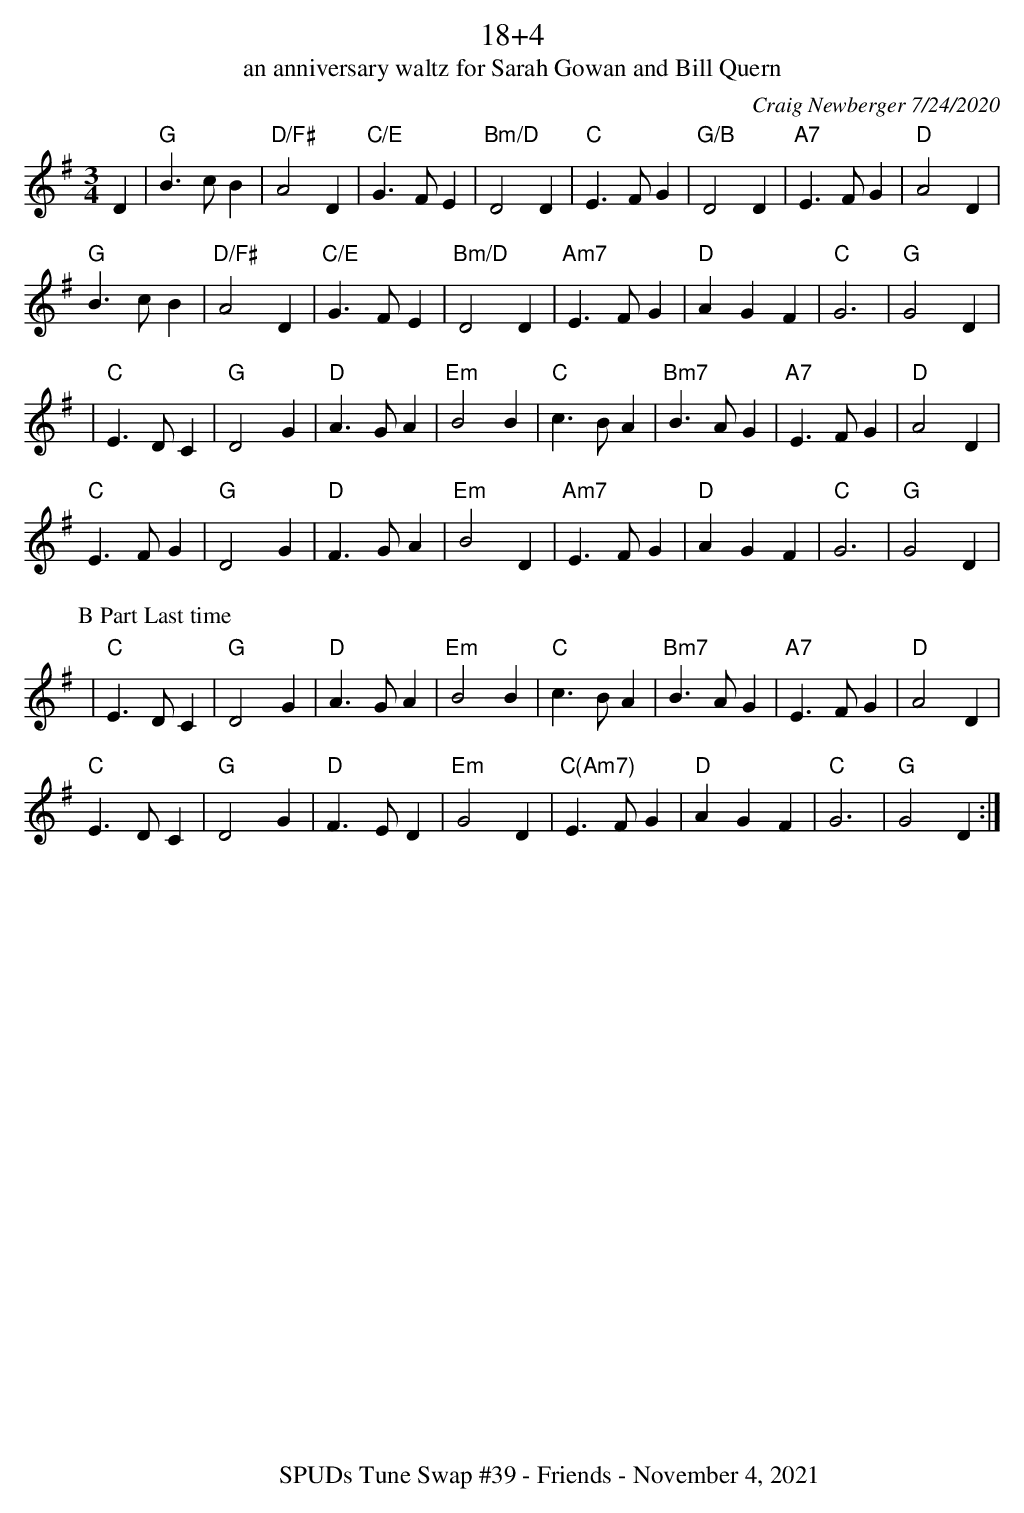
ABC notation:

X:1
T:18+4
T:an anniversary waltz for Sarah Gowan and Bill Quern
C:Craig Newberger 7/24/2020
M:3/4
L:1/8
K:G
D2|"G"B3cB2|"D/F#"A4D2|"C/E"G3FE2|"Bm/D"D4D2|"C"E3FG2|"G/B"D4D2|"A7"E3FG2|"D"A4D2|
"G"B3cB2|"D/F#"A4D2|"C/E"G3FE2|"Bm/D"D4D2|"Am7"E3FG2|"D"A2G2F2|"C"G6|"G"G4D2|
|"C"E3DC2|"G"D4G2|"D"A3GA2|"Em"B4B2|"C"c3BA2|"Bm7"B3AG2|"A7"E3FG2|"D"A4D2|
"C"E3FG2|"G"D4G2|"D"F3GA2|"Em"B4D2|"Am7"E3FG2|"D"A2G2F2|"C"G6|"G"G4D2|
P:B Part Last time
|"C"E3DC2|"G"D4G2|"D"A3GA2|"Em"B4B2|"C"c3BA2|"Bm7"B3AG2|"A7"E3FG2|"D"A4D2|
"C"E3DC2|"G"D4G2|"D"F3ED2|"Em"G4D2|"C(Am7)"E3FG2|"D"A2G2F2|"C"G6|"G"G4D2:|
